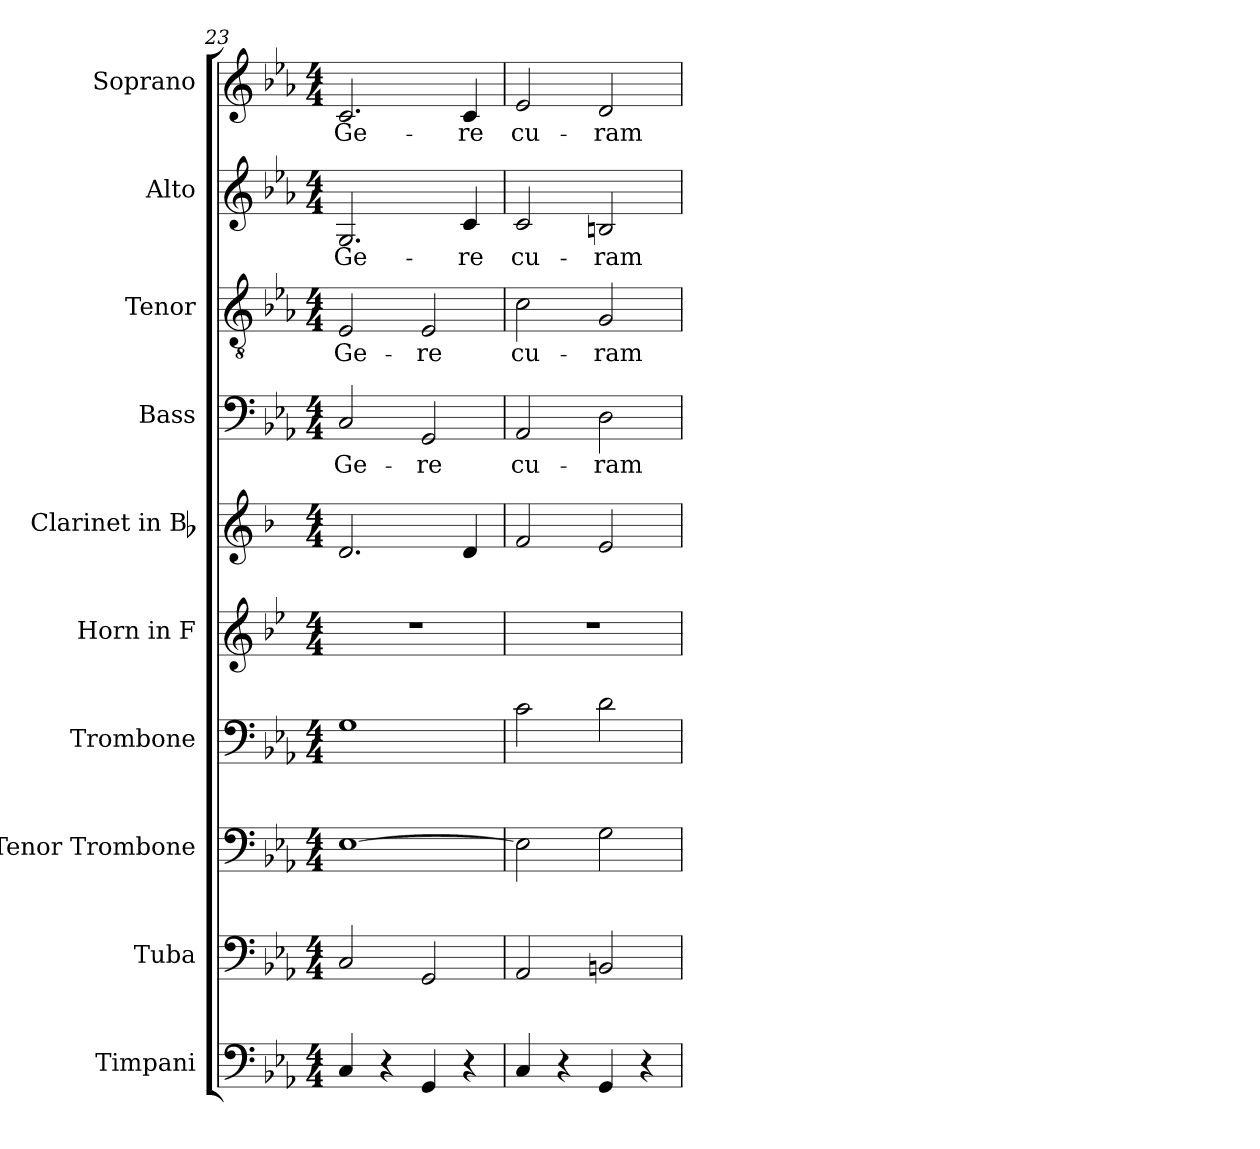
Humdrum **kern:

**kern	**kern	**kern	**kern	**kern	**kern	**kern	**text	**kern	**text	**kern	**text	**kern	**text
*part10	*part9	*part8	*part7	*part6	*part5	*part4	*part4	*part3	*part3	*part2	*part2	*part1	*part1
*staff10	*staff9	*staff8	*staff7	*staff6	*staff5	*staff4	*staff4	*staff3	*staff3	*staff2	*staff2	*staff1	*staff1
*I"Timpani	*I"Tuba	*I"Tenor Trombone	*I"Trombone	*I"Horn in F	*I"Clarinet in Bb	*I"Bass	*	*I"Tenor	*	*I"Alto	*	*I"Soprano	*
*I'Timp.	*I'Tba.	*I'Ten. Tbn.	*I'Tbn.	*I'Hn.	*I'Cl.	*I'B.	*	*I'T.	*	*I'A.	*	*I'S.	*
*clefF4	*clefF4	*clefF4	*clefF4	*clefG2	*clefG2	*clefF4	*	*clefGv2	*	*clefG2	*	*clefG2	*
*	*	*	*	*ITrd4c7	*ITrd1c2	*	*	*ITrd7c12	*	*	*	*	*
*k[b-e-a-]	*k[b-e-a-]	*k[b-e-a-]	*k[b-e-a-]	*k[b-e-a-]	*k[b-e-a-]	*k[b-e-a-]	*	*k[b-e-a-]	*	*k[b-e-a-]	*	*k[b-e-a-]	*
*c:	*c:	*c:	*c:	*c:	*c:	*c:	*	*c:	*	*c:	*	*c:	*
*M4/4	*M4/4	*M4/4	*M4/4	*M4/4	*M4/4	*M4/4	*	*M4/4	*	*M4/4	*	*M4/4	*
=23	=23	=23	=23	=23	=23	=23	=23	=23	=23	=23	=23	=23	=23
!	!	!	!	!	!	!	!LO:LY:b:color=#000000	!	!	!	!	!	!
!	!	!	!	!	!	!	!	!	!LO:LY:b:color=#000000	!	!	!	!
!	!	!	!	!	!	!	!	!	!	!	!LO:LY:b:color=#000000	!	!
!	!	!	!	!	!	!	!	!	!	!	!	!	!LO:LY:b:color=#000000
4Ci/	2Ci/	[>1E-i	1Gi	1r	2.ci/	2Ci/	Ge-	2EE-i/	Ge-	2.Gi/	Ge-	2.ci/	Ge-
4r	.	.	.	.	.	.	.	.	.	.	.	.	.
!	!	!	!	!	!	!	!LO:LY:b:color=#000000	!	!	!	!	!	!
!	!	!	!	!	!	!	!	!	!LO:LY:b:color=#000000	!	!	!	!
4GGi/	2GGi/	.	.	.	.	2GGi/	-re	2EE-i/	-re	.	.	.	.
!	!	!	!	!	!	!	!	!	!	!	!LO:LY:b:color=#000000	!	!
!	!	!	!	!	!	!	!	!	!	!	!	!	!LO:LY:b:color=#000000
4r	.	.	.	.	4ci/	.	.	.	.	4ci/	-re	4ci/	-re
=24	=24	=24	=24	=24	=24	=24	=24	=24	=24	=24	=24	=24	=24
!	!	!	!	!	!	!	!LO:LY:b:color=#000000	!	!	!	!	!	!
!	!	!	!	!	!	!	!	!	!LO:LY:b:color=#000000	!	!	!	!
!	!	!	!	!	!	!	!	!	!	!	!LO:LY:b:color=#000000	!	!
!	!	!	!	!	!	!	!	!	!	!	!	!	!LO:LY:b:color=#000000
4Ci/	2AA-i/	2E-i\]	2ci\	1r	2e-i/	2AA-i/	cu-	2Ci\	cu-	2ci/	cu-	2e-i/	cu-
4r	.	.	.	.	.	.	.	.	.	.	.	.	.
!	!	!	!	!	!	!	!LO:LY:b:color=#000000	!	!	!	!	!	!
!	!	!	!	!	!	!	!	!	!LO:LY:b:color=#000000	!	!	!	!
!	!	!	!	!	!	!	!	!	!	!	!LO:LY:b:color=#000000	!	!
!	!	!	!	!	!	!	!	!	!	!	!	!	!LO:LY:b:color=#000000
4GGi/	2BBni/	2Gi\	2di\	.	2di/	2Di\	-ram	2GGi/	-ram	2Bni/	-ram	2di/	-ram
4r	.	.	.	.	.	.	.	.	.	.	.	.	.
=	=	=	=	=	=	=	=	=	=	=	=	=	=
*-	*-	*-	*-	*-	*-	*-	*-	*-	*-	*-	*-	*-	*-
